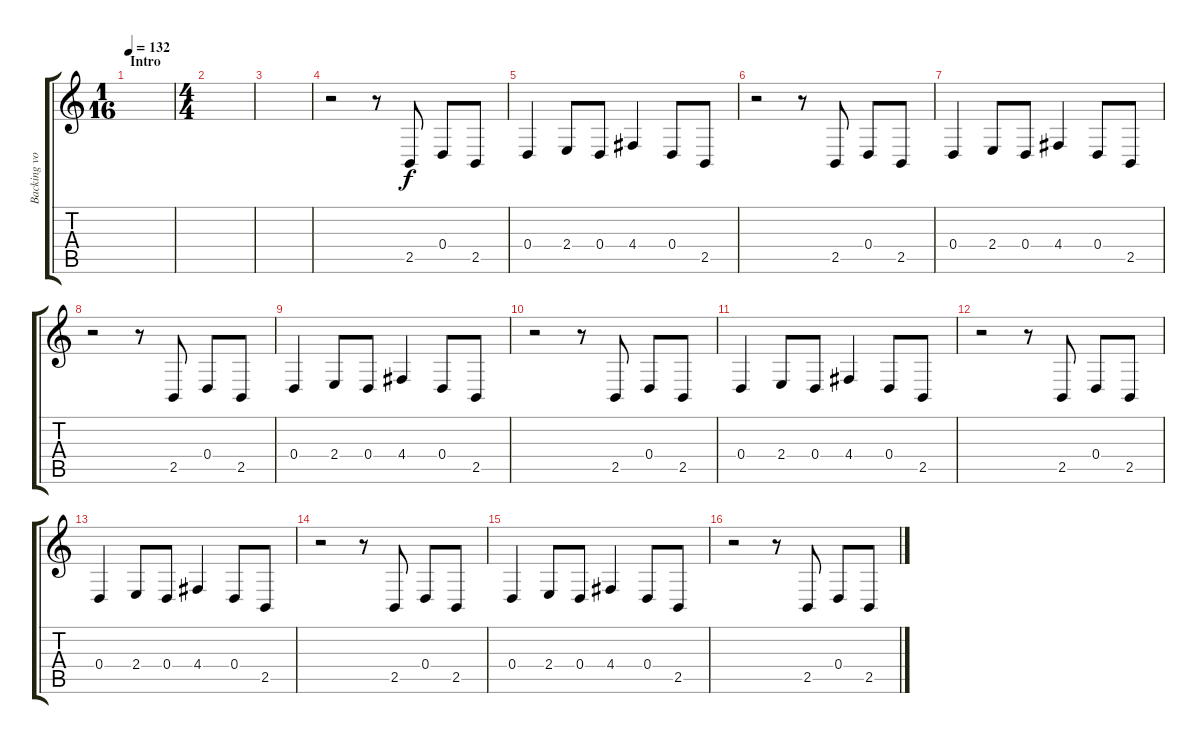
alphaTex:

\track ("Backing vocals" "Backing vo") {instrument viola}
\staff {score tabs}
\tuning (E4 B3 G3 D3 A2 E2) {hide}
\ts (1 16)
\section ("" "Intro")
\tempo 132
\clef g2
\ks c
|
\ts (4 4)
|
|
r.2 r.8 2.5.8 0.4.8 2.5.8 |
0.4.4 2.4.8 0.4.8 4.4.4 0.4.8 2.5.8 |
r.2 r.8 2.5.8 0.4.8 2.5.8 |
0.4.4 2.4.8 0.4.8 4.4.4 0.4.8 2.5.8 |
r.2 r.8 2.5.8 0.4.8 2.5.8 |
0.4.4 2.4.8 0.4.8 4.4.4 0.4.8 2.5.8 |
r.2 r.8 2.5.8 0.4.8 2.5.8 |
0.4.4 2.4.8 0.4.8 4.4.4 0.4.8 2.5.8 |
r.2 r.8 2.5.8 0.4.8 2.5.8 |
0.4.4 2.4.8 0.4.8 4.4.4 0.4.8 2.5.8 |
r.2 r.8 2.5.8 0.4.8 2.5.8 |
0.4.4 2.4.8 0.4.8 4.4.4 0.4.8 2.5.8 |
r.2 r.8 2.5.8 0.4.8 2.5.8
